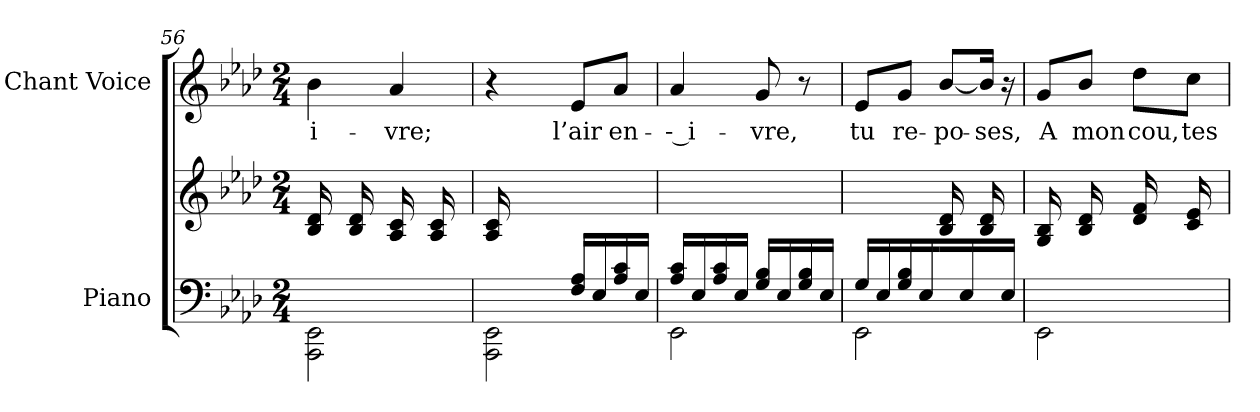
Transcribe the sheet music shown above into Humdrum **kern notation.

**kern	**kern	**kern	**text
*part2	*part2	*part1	*part1
*staff3	*staff2	*staff1	*staff1
*I"Piano	*	*I"Chant Voice	*
*I'Pno	*	*	*
*clefF4	*clefG2	*clefG2	*
*k[b-e-a-d-]	*k[b-e-a-d-]	*k[b-e-a-d-]	*
*M2/4	*M2/4	*M2/4	*
=56	=56	=56	=56
*^	*	*	*
!	!	!	!	!LO:LY:b
16ryy	2AAA-\ 2EE-\	(>16B-/ 16d-/LL	4b-\	-i-
16E-/	.	16ryy	.	.
16ryy	.	16B-/ 16d-/	.	.
16E-/JJ	.	16ryy	.	.
!	!	!	!	!LO:LY:b
16ryy	.	16A-/ 16c/LL	4a-/	-vre;
16E-/	.	16ryy	.	.
16ryy	.	16A-/ 16c/	.	.
16E-/JJ)	.	16ryy	.	.
=57	=57	=57	=57	=57
16ryy	2AAA-\ 2EE-\	(>16A-/ 16c/LL	4r	.
16E-/	.	4..ryy	.	.
16G/ 16B-/	.	.	.	.
16E-/JJ	.	.	.	.
!	!	!	!	!LO:LY:b
16F/ 16A-/LL	.	.	8e-/L	l’air
16E-/	.	.	.	.
!	!	!	!	!LO:LY:b
16A-/ 16c/	.	.	8a-/J	en-
16E-/JJ)	.	.	.	.
!!LO:LB:g=z
=58	=58	=58	=58	=58
!	!	!	!	!LO:LY:b
16A-/ 16c/LL	2EE-\	2ryy	4a-/	-- i-
16E-/	.	.	.	.
16A-/ 16c/	.	.	.	.
16E-/JJ	.	.	.	.
!	!	!	!	!LO:LY:b
16G/ 16B-/LL	.	.	8g/	-vre,
16E-/	.	.	.	.
16G/ 16B-/	.	.	8r	.
16E-/JJ	.	.	.	.
=59	=59	=59	=59	=59
!	!	!	!	!LO:LY:b
16G/LL	2EE-\	4ryy	8e-/L	tu
16E-/	.	.	.	.
!	!	!	!	!LO:LY:b
16G/ 16B-/	.	.	8g/J	re-
16E-/JJ	.	.	.	.
!	!	!	!	!LO:LY:b
16ryy	.	16B-/ 16d-/LL	[8b-/L	-po-
16E-/	.	16ryy	.	.
!	!	!	!	!LO:LY:b
16ryy	.	16B-/ 16d-/	16b-/Jk]	-ses,
16E-/JJ	.	16ryy	16r	.
=60	=60	=60	=60	=60
!	!	!	!	!LO:LY:b
16ryy	2EE-\	(>16G/ 16B-/LL	8g/L	A
16E-/	.	16ryy	.	.
!	!	!	!	!LO:LY:b
16ryy	.	16B-/ 16d-/	8b-/J	mon
16E-/JJ	.	16ryy	.	.
!	!	!	!	!LO:LY:b
16ryy	.	16d-/ 16f/LL	8dd-\L	cou,
16E-/	.	16ryy	.	.
!	!	!	!	!LO:LY:b
16ryy	.	16c/ 16e-/	8cc\J	tes
16E-/JJ)	.	16ryy	.	.
*v	*v	*	*	*
=	=	=	=
*-	*-	*-	*-
